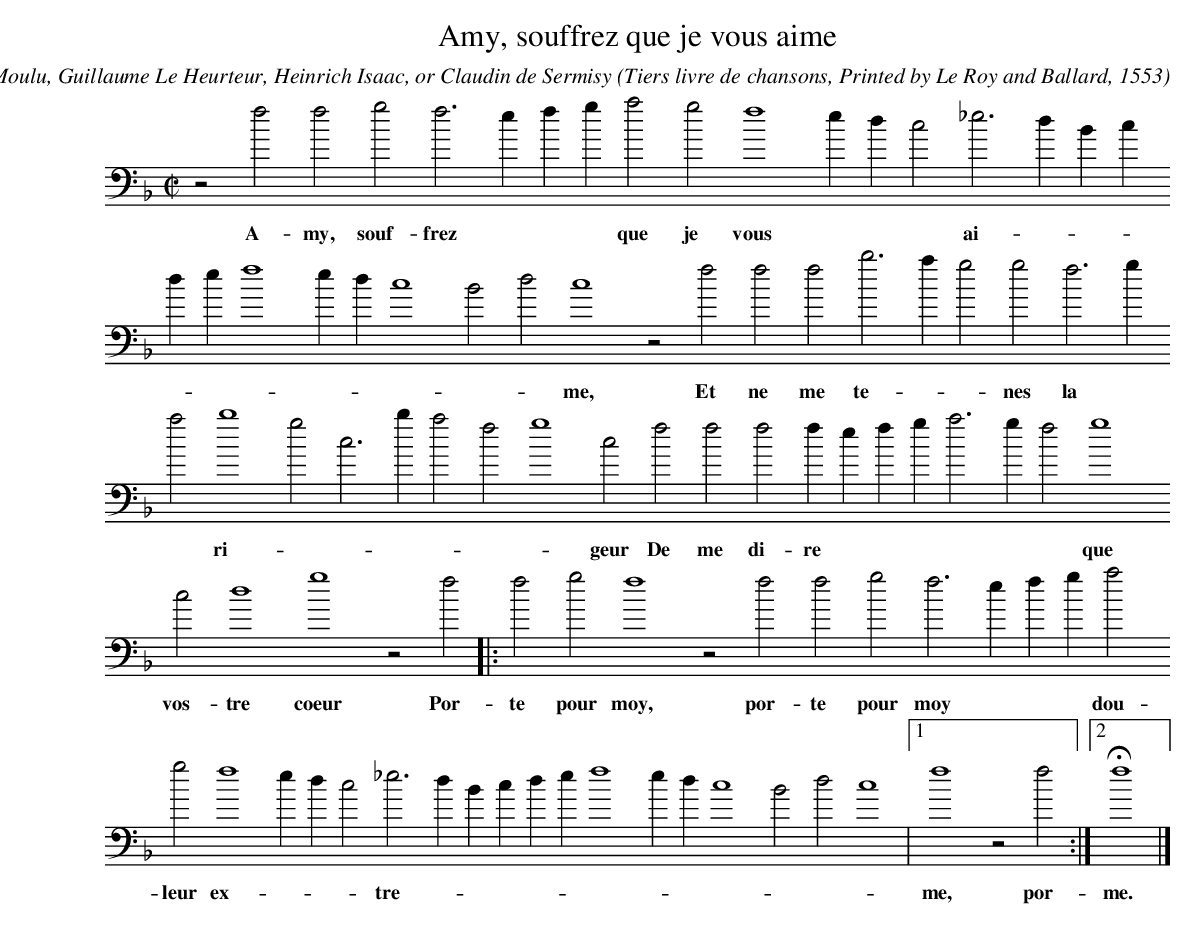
X:1
T:Amy, souffrez que je vous aime
C:Pierre Moulu, Guillaume Le Heurteur, Heinrich Isaac, or Claudin de Sermisy
O:Tiers livre de chansons, Printed by Le Roy and Ballard, 1553
M:C|
L:1/2
K:F bass
z f f g f > e f/ g/ a g f2 e/ d/ c _e > d B/ c/
w:A- my, souf- frez * * *  que je vous * * * ai- * * *
d/ e/ f2 e/ d/ c2 B d c2 z f f f b > a g g f > g
w: * * * * * * * * me, Et ne me te- * * nes la *
a b2 g c > b a f g2 c f f f f/ e/ f/ g/ a > g f g2
w: * ri- * * * * * *  geur De me di- re * * * * * * que
c d2 g2 z f |: f g f2 z f f g f > e f/ g/ a
w:vos- tre coeur Por- te pour moy, por- te pour moy * * *  dou-
g f2 e/ d/ c _e > d B/ c/ d/ e/ f2 e/ d/ c2 B d c2 |1 f2 z f :|2 Hf2 |]
w:leur ex- * * * tre- * * * * * * * * *  * * * me, por-  me.
